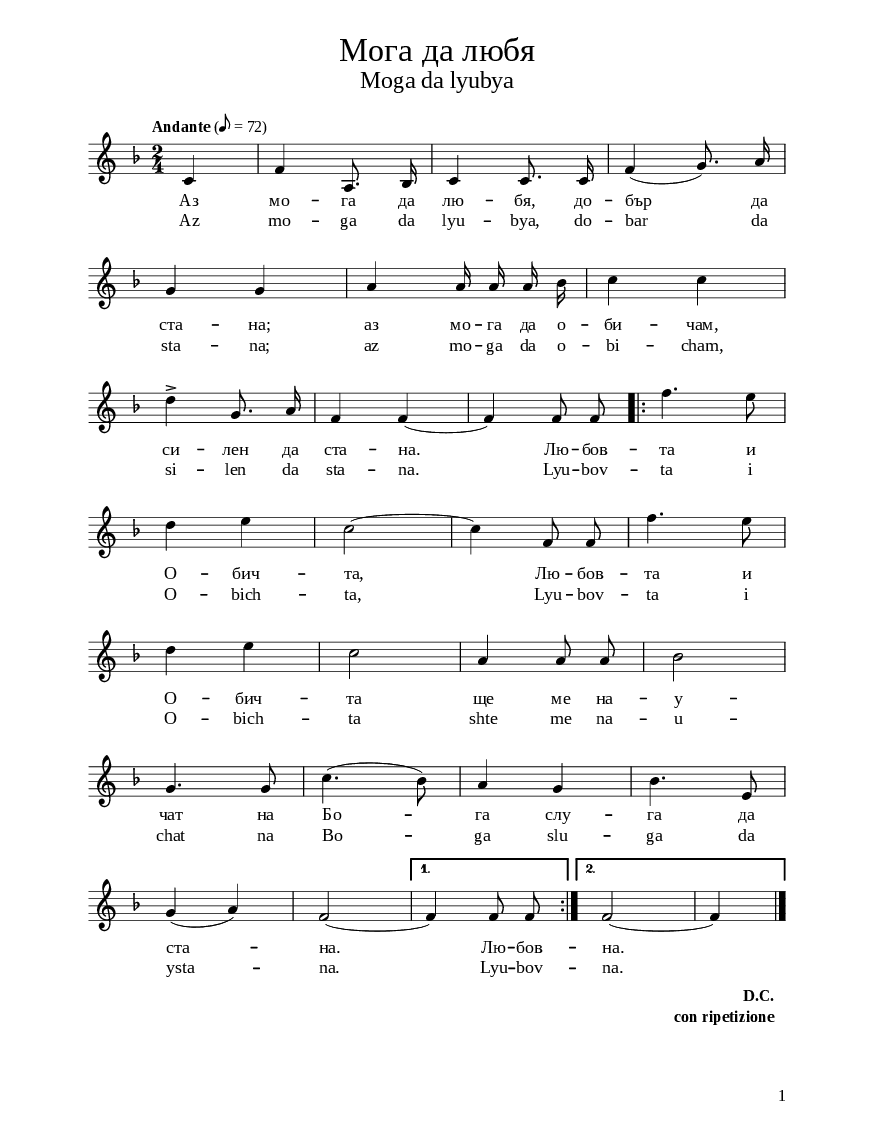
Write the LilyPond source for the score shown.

\version "2.22.1"

% include paper part and global functions
\include "include/globals.ily"

\bookpart {
  \include "include/bookpart-paper.ily"
  \score {
    \include "include/score-layout.ily"


    \new Voice \relative c' {
      \clef treble
      \key f \major
      \time 2/4
      \tempoFunc "Andante" 8 "72"
      \autoBeamOff

      \partial 4

      c4 | % 2
      f4 a,8. bes16 | % 3
      c4 c8. c16 | % 4
      f4 ( g8. ) a16 | \break |% 5
      g4 g4 | % 6
      a4 a16 a16 a16  bes16
      % 7
      c4  c4 | \break | % 8
      d4 -> g,8. a16 | % 9
      f4 f4 ~ |
      f4 f8 f8 \repeat volta 2 \relative c {
        | % 11
        f''4.  e8 | \break |% 12
        d4  e4 | % 13
        c2 ~ | % 14
        c4 f,8 f8 | % 15
        f'4.  e8 | \break |% 16
        d4  e4 | % 17
        c2  | % 18
        a4 a8 a8 | % 19
        bes2 | \break |
        g4. g8 | % 21
        c4. (  bes8 ) | % 22
        a4 g4 | % 23
        bes4. e,8  |\break  % 24
        g4 ( a4 ) f2~
      }
      \alternative {
        { f4 f8 f8  | }
        { f2~ f4 }
      }
      \bar "|."
    }
    \addlyrics {
      Аз мо -- га да лю -- бя, до -- бър
      да ста -- на; аз мо -- га да
      о -- би -- чам, си -- лен да ста --
      на.  Лю -- бов -- та и О -- бич --
      та,  Лю -- бов -- та и О -- бич --
      та ще ме на -- у -- чат на Бо
      -- га слу -- га да ста -- на.
      Лю -- бов -- на.
    }
    \addlyrics {
      Az mo -- ga da lyu -- bya, do -- bar
      da sta -- na; az mo -- ga da
      o -- bi -- cham, si -- len da sta --
      na.  Lyu -- bov -- ta i O -- bich --
      ta,  Lyu -- bov -- ta i O -- bich --
      ta shte me na -- u -- chat na Bo
      -- ga slu -- ga da ysta -- na.
      Lyu -- bov -- na.
    }

    \header {
      title = \titleFunc "Мога да любя" "Moga da lyubya"
    }

    \midi{}

  } % score

  \markup \dc-two "D.C.""con ripetizione"
  %

  % include foreign translation(s) of the song

  \pageBreak
  \version "2.20.0"

\markup \fill-line { \fontsize #6 "Ich kann lieben" }
\markup \null
\markup \null
\markup \fontsize #+2.5 {
  \hspace #10
  \override #'(baseline-skip . 2)

  \column {
    \line { " " }
    \line { " "Ich kann lieben (ljubia), }
    \line { " "   damit ich gut werde, }

    \line { " "ich kann lieben (obitscham), }
    \line { " "       damit ich stark werde.}
    \line { " "  Die Liebe (ljubovta) und die Liebe (obitschta) werden mich lehren, }

    \line { " " ein Diener Gottes zu werden.}


  }


}


} % bookpart
